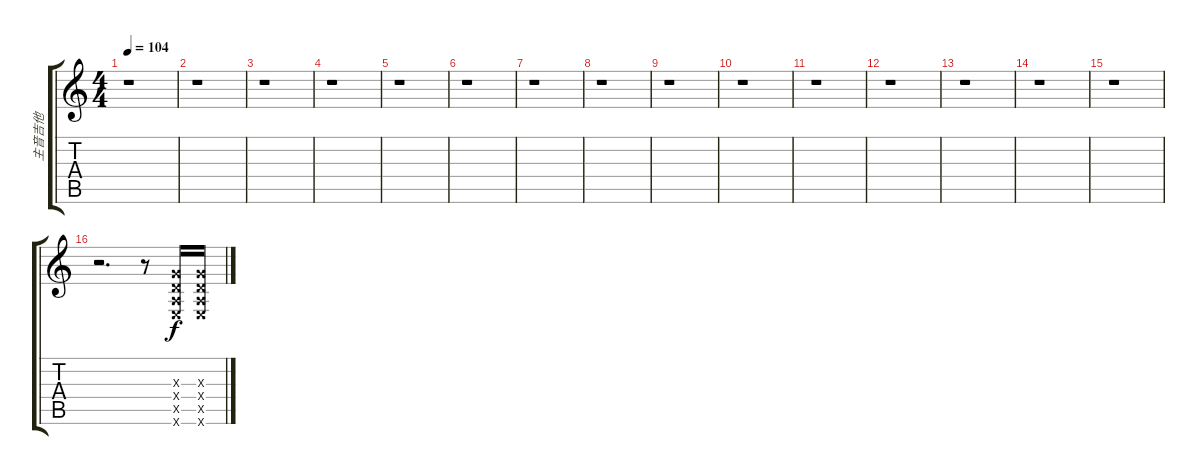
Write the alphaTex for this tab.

\track ("主音吉他" "主音吉他") {instrument overdrivenguitar}
\staff {score tabs}
\tuning (E4 B3 G3 D3 A2 E2) {hide}
\ts (4 4)
\tempo 104
\clef g2
\ks c
r.1{dy f instrument overdrivenguitar} |
r.1 |
r.1 |
r.1 |
r.1 |
r.1 |
r.1 |
r.1 |
r.1 |
r.1 |
r.1 |
r.1 |
r.1 |
r.1 |
r.1 |
r.2{d} r.8 (0.3{x} 0.4{x} 0.5{x} 0.6{x}).16 (0.3{x} 0.4{x} 0.5{x} 0.6{x}).16
